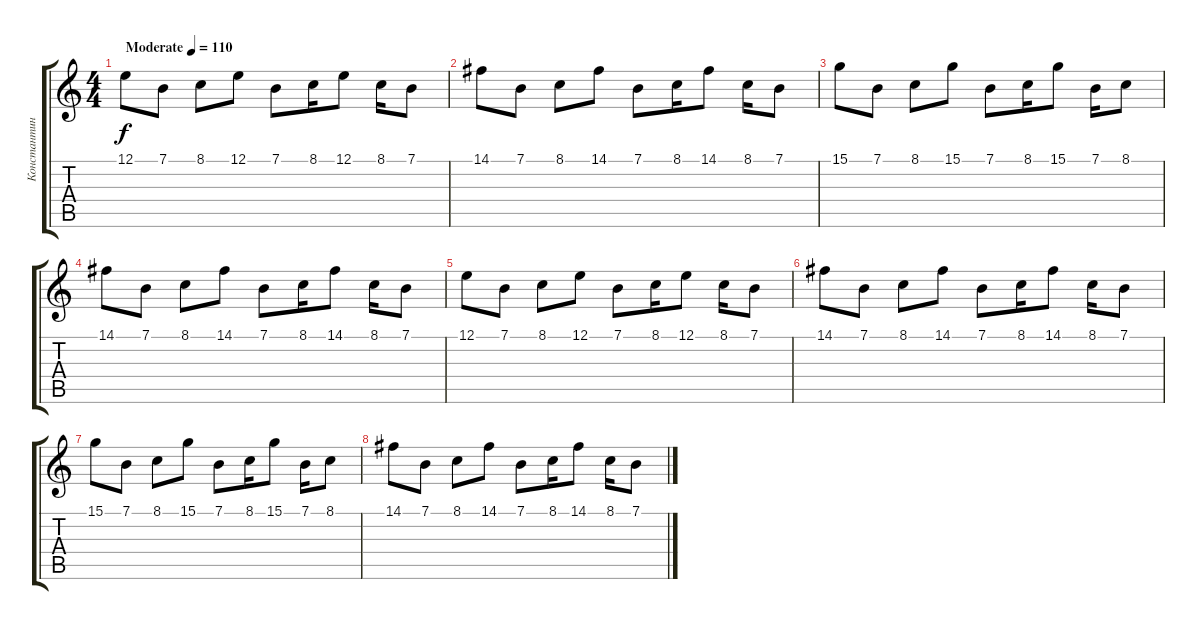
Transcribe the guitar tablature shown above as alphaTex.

\track ("Константин Бекрев" "Константин") {instrument lead2sawtooth}
\staff {score tabs}
\tuning (E4 B3 G3 D3 A2 E2) {hide}
\ts (4 4)
\tempo (110 "Moderate")
\clef g2
\ks c
12.1.8{dy f instrument lead2sawtooth} 7.1.8 8.1.8 12.1.8 7.1.8 8.1.16 12.1.8 8.1.16 7.1.8 |
14.1.8 7.1.8 8.1.8 14.1.8 7.1.8 8.1.16 14.1.8 8.1.16 7.1.8 |
15.1.8 7.1.8 8.1.8 15.1.8 7.1.8 8.1.16 15.1.8 7.1.16 8.1.8 |
14.1.8 7.1.8 8.1.8 14.1.8 7.1.8 8.1.16 14.1.8 8.1.16 7.1.8 |
12.1.8 7.1.8 8.1.8 12.1.8 7.1.8 8.1.16 12.1.8 8.1.16 7.1.8 |
14.1.8 7.1.8 8.1.8 14.1.8 7.1.8 8.1.16 14.1.8 8.1.16 7.1.8 |
15.1.8 7.1.8 8.1.8 15.1.8 7.1.8 8.1.16 15.1.8 7.1.16 8.1.8 |
14.1.8 7.1.8 8.1.8 14.1.8 7.1.8 8.1.16 14.1.8 8.1.16 7.1.8
